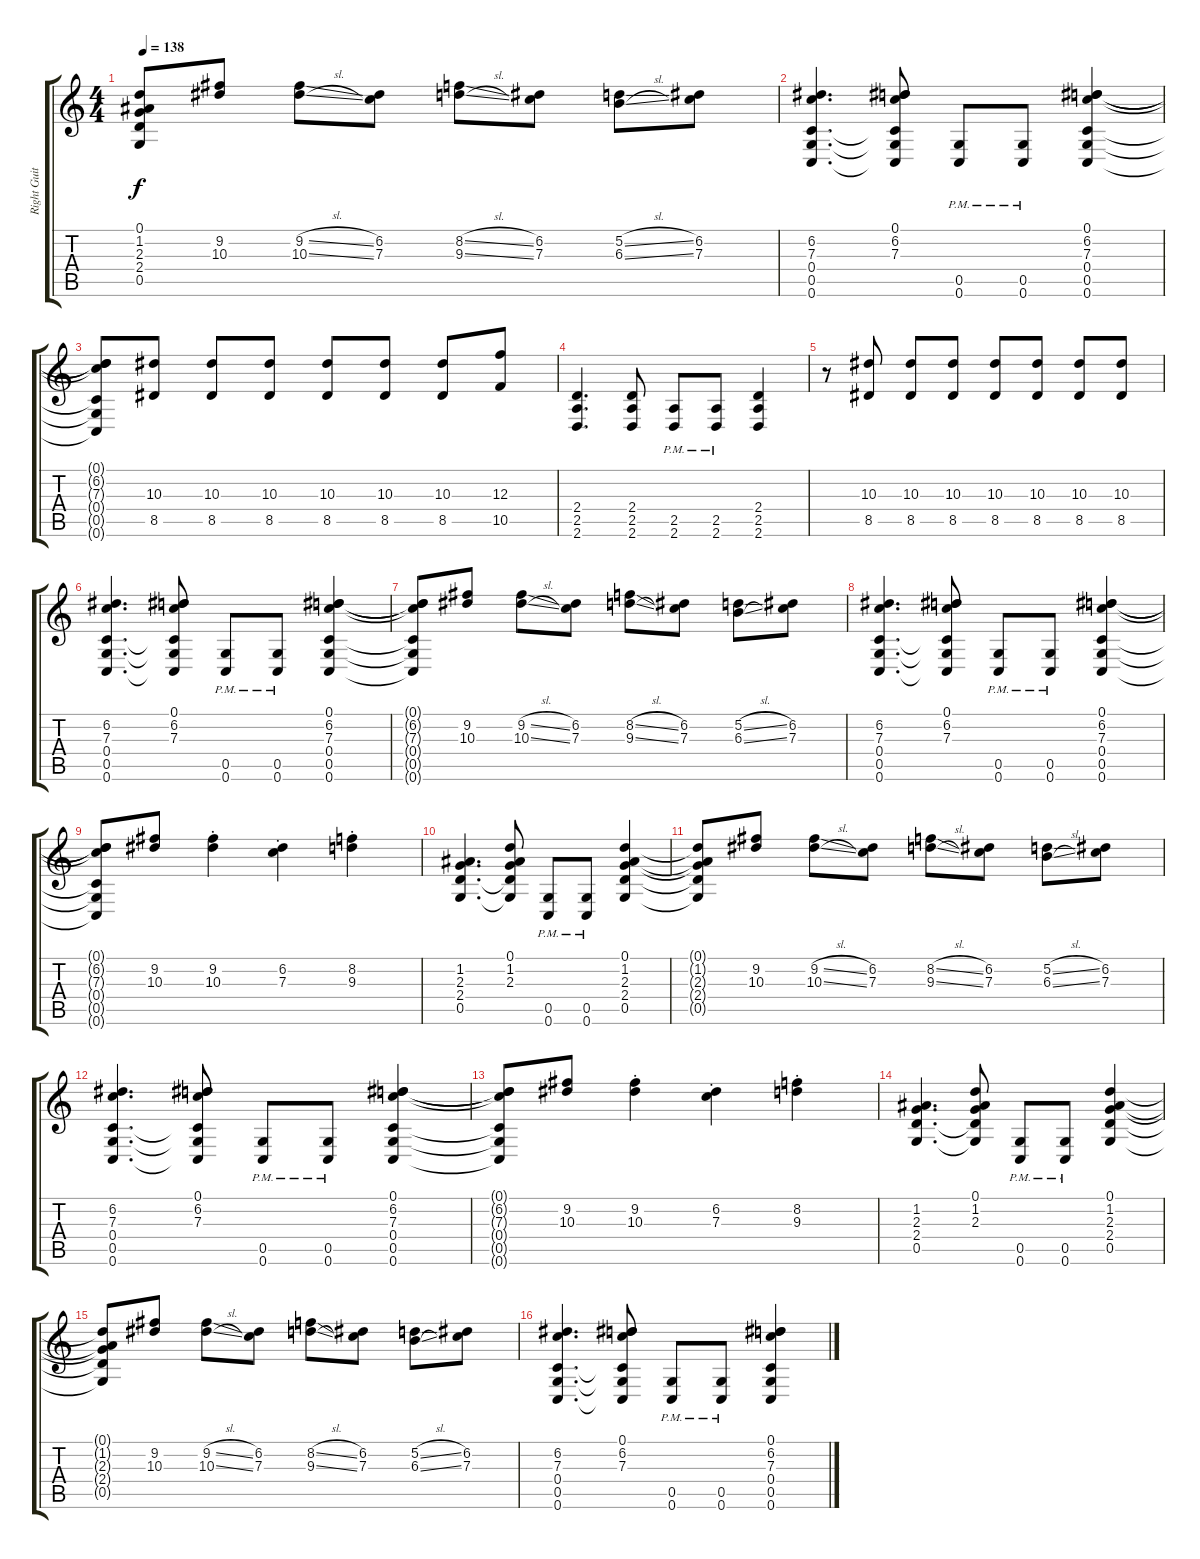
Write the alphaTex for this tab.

\track ("Right Guitar " "Right Guit") {instrument distortionguitar}
\staff {score tabs}
\tuning (D4 A3 F3 C3 G2 C2) {hide}
\ts (4 4)
\tempo 138
\clef g2
\ks c
(0.1{t} 1.2{t} 2.3{t} 2.4{t} 0.5{t}).8{dy f} (9.2 10.3).8 (9.2{sl} 10.3{sl}).8 (6.2 7.3).8 (8.2{sl} 9.3{sl}).8 (6.2 7.3).8 (5.2{sl} 6.3{sl}).8 (6.2 7.3).8 |
(6.2 7.3 0.4 0.5 0.6).4{d} (0.1 6.2 7.3 0.4{t} 0.5{t} 0.6{t}).8 (0.5{pm} 0.6{pm}).8 (0.5{pm} 0.6{pm}).8 (0.1 6.2 7.3 0.4 0.5 0.6).4 |
(0.1{t} 6.2{t} 7.3{t} 0.4{t} 0.5{t} 0.6{t}).8 (10.3 8.5).8 (10.3 8.5).8 (10.3 8.5).8 (10.3 8.5).8 (10.3 8.5).8 (10.3 8.5).8 (12.3 10.5).8 |
(2.4 2.5 2.6).4{d} (2.4 2.5 2.6).8 (2.5{pm} 2.6{pm}).8 (2.5{pm} 2.6{pm}).8 (2.4 2.5 2.6).4 |
r.8 (10.3 8.5).8 (10.3 8.5).8 (10.3 8.5).8 (10.3 8.5).8 (10.3 8.5).8 (10.3 8.5).8 (10.3 8.5).8 |
(6.2 7.3 0.4 0.5 0.6).4{d} (0.1 6.2 7.3 0.4{t} 0.5{t} 0.6{t}).8 (0.5{pm} 0.6{pm}).8 (0.5{pm} 0.6{pm}).8 (0.1 6.2 7.3 0.4 0.5 0.6).4 |
(0.1{t} 6.2{t} 7.3{t} 0.4{t} 0.5{t} 0.6{t}).8 (9.2 10.3).8 (9.2{sl} 10.3{sl}).8 (6.2 7.3).8 (8.2{sl} 9.3{sl}).8 (6.2 7.3).8 (5.2{sl} 6.3{sl}).8 (6.2 7.3).8 |
(6.2 7.3 0.4 0.5 0.6).4{d} (0.1 6.2 7.3 0.4{t} 0.5{t} 0.6{t}).8 (0.5{pm} 0.6{pm}).8 (0.5{pm} 0.6{pm}).8 (0.1 6.2 7.3 0.4 0.5 0.6).4 |
(0.1{t} 6.2{t} 7.3{t} 0.4{t} 0.5{t} 0.6{t}).8 (9.2 10.3).8 (9.2{st} 10.3{st}).4 (6.2{st} 7.3{st}).4 (8.2{st} 9.3{st}).4 |
(1.2 2.3 2.4 0.5).4{d} (0.1 1.2 2.3 2.4{t} 0.5{t}).8 (0.5{pm} 0.6{pm}).8 (0.5{pm} 0.6{pm}).8 (0.1 1.2 2.3 2.4 0.5).4 |
(0.1{t} 1.2{t} 2.3{t} 2.4{t} 0.5{t}).8 (9.2 10.3).8 (9.2{sl} 10.3{sl}).8 (6.2 7.3).8 (8.2{sl} 9.3{sl}).8 (6.2 7.3).8 (5.2{sl} 6.3{sl}).8 (6.2 7.3).8 |
(6.2 7.3 0.4 0.5 0.6).4{d} (0.1 6.2 7.3 0.4{t} 0.5{t} 0.6{t}).8 (0.5{pm} 0.6{pm}).8 (0.5{pm} 0.6{pm}).8 (0.1 6.2 7.3 0.4 0.5 0.6).4 |
(0.1{t} 6.2{t} 7.3{t} 0.4{t} 0.5{t} 0.6{t}).8 (9.2 10.3).8 (9.2{st} 10.3{st}).4 (6.2{st} 7.3{st}).4 (8.2{st} 9.3{st}).4 |
(1.2 2.3 2.4 0.5).4{d} (0.1 1.2 2.3 2.4{t} 0.5{t}).8 (0.5{pm} 0.6{pm}).8 (0.5{pm} 0.6{pm}).8 (0.1 1.2 2.3 2.4 0.5).4 |
(0.1{t} 1.2{t} 2.3{t} 2.4{t} 0.5{t}).8 (9.2 10.3).8 (9.2{sl} 10.3{sl}).8 (6.2 7.3).8 (8.2{sl} 9.3{sl}).8 (6.2 7.3).8 (5.2{sl} 6.3{sl}).8 (6.2 7.3).8 |
(6.2 7.3 0.4 0.5 0.6).4{d} (0.1 6.2 7.3 0.4{t} 0.5{t} 0.6{t}).8 (0.5{pm} 0.6{pm}).8 (0.5{pm} 0.6{pm}).8 (0.1 6.2 7.3 0.4 0.5 0.6).4
